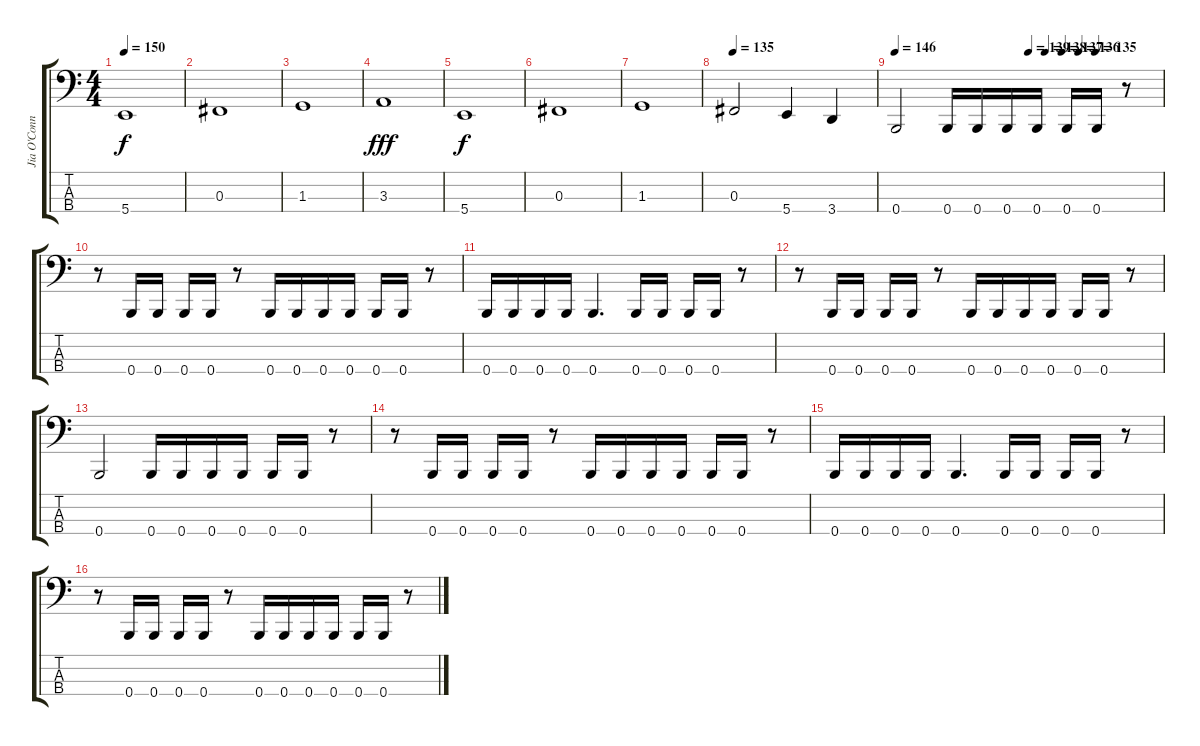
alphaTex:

\track ("Jia O'Connor" "Jia O'Conn") {solo instrument electricbasspick}
\staff {score tabs}
\tuning (E2 B1 Gb1 B0) {hide}
\ts (4 4)
\tempo 150
\clef f4
\ks c
5.4.1{dy f} |
0.3.1 |
1.3.1 |
3.3.1{dy fff} |
5.4.1{dy f} |
0.3.1 |
1.3.1 |
\tempo 135
0.3.2 5.4.4 3.4.4 |
\tempo 146
\tempo (139 0.5)
\tempo (138 0.5625)
\tempo (137 0.625)
\tempo (136 0.6875)
\tempo (135 0.75)
0.4.2 0.4.16 0.4.16 0.4.16 0.4.16 0.4.16 0.4.16 r.8 |
r.8 0.4.16 0.4.16 0.4.16 0.4.16 r.8 0.4.16 0.4.16 0.4.16 0.4.16 0.4.16 0.4.16 r.8 |
0.4.16 0.4.16 0.4.16 0.4.16 0.4.4{d} 0.4.16 0.4.16 0.4.16 0.4.16 r.8 |
r.8 0.4.16 0.4.16 0.4.16 0.4.16 r.8 0.4.16 0.4.16 0.4.16 0.4.16 0.4.16 0.4.16 r.8 |
0.4.2 0.4.16 0.4.16 0.4.16 0.4.16 0.4.16 0.4.16 r.8 |
r.8 0.4.16 0.4.16 0.4.16 0.4.16 r.8 0.4.16 0.4.16 0.4.16 0.4.16 0.4.16 0.4.16 r.8 |
0.4.16 0.4.16 0.4.16 0.4.16 0.4.4{d} 0.4.16 0.4.16 0.4.16 0.4.16 r.8 |
r.8 0.4.16 0.4.16 0.4.16 0.4.16 r.8 0.4.16 0.4.16 0.4.16 0.4.16 0.4.16 0.4.16 r.8
